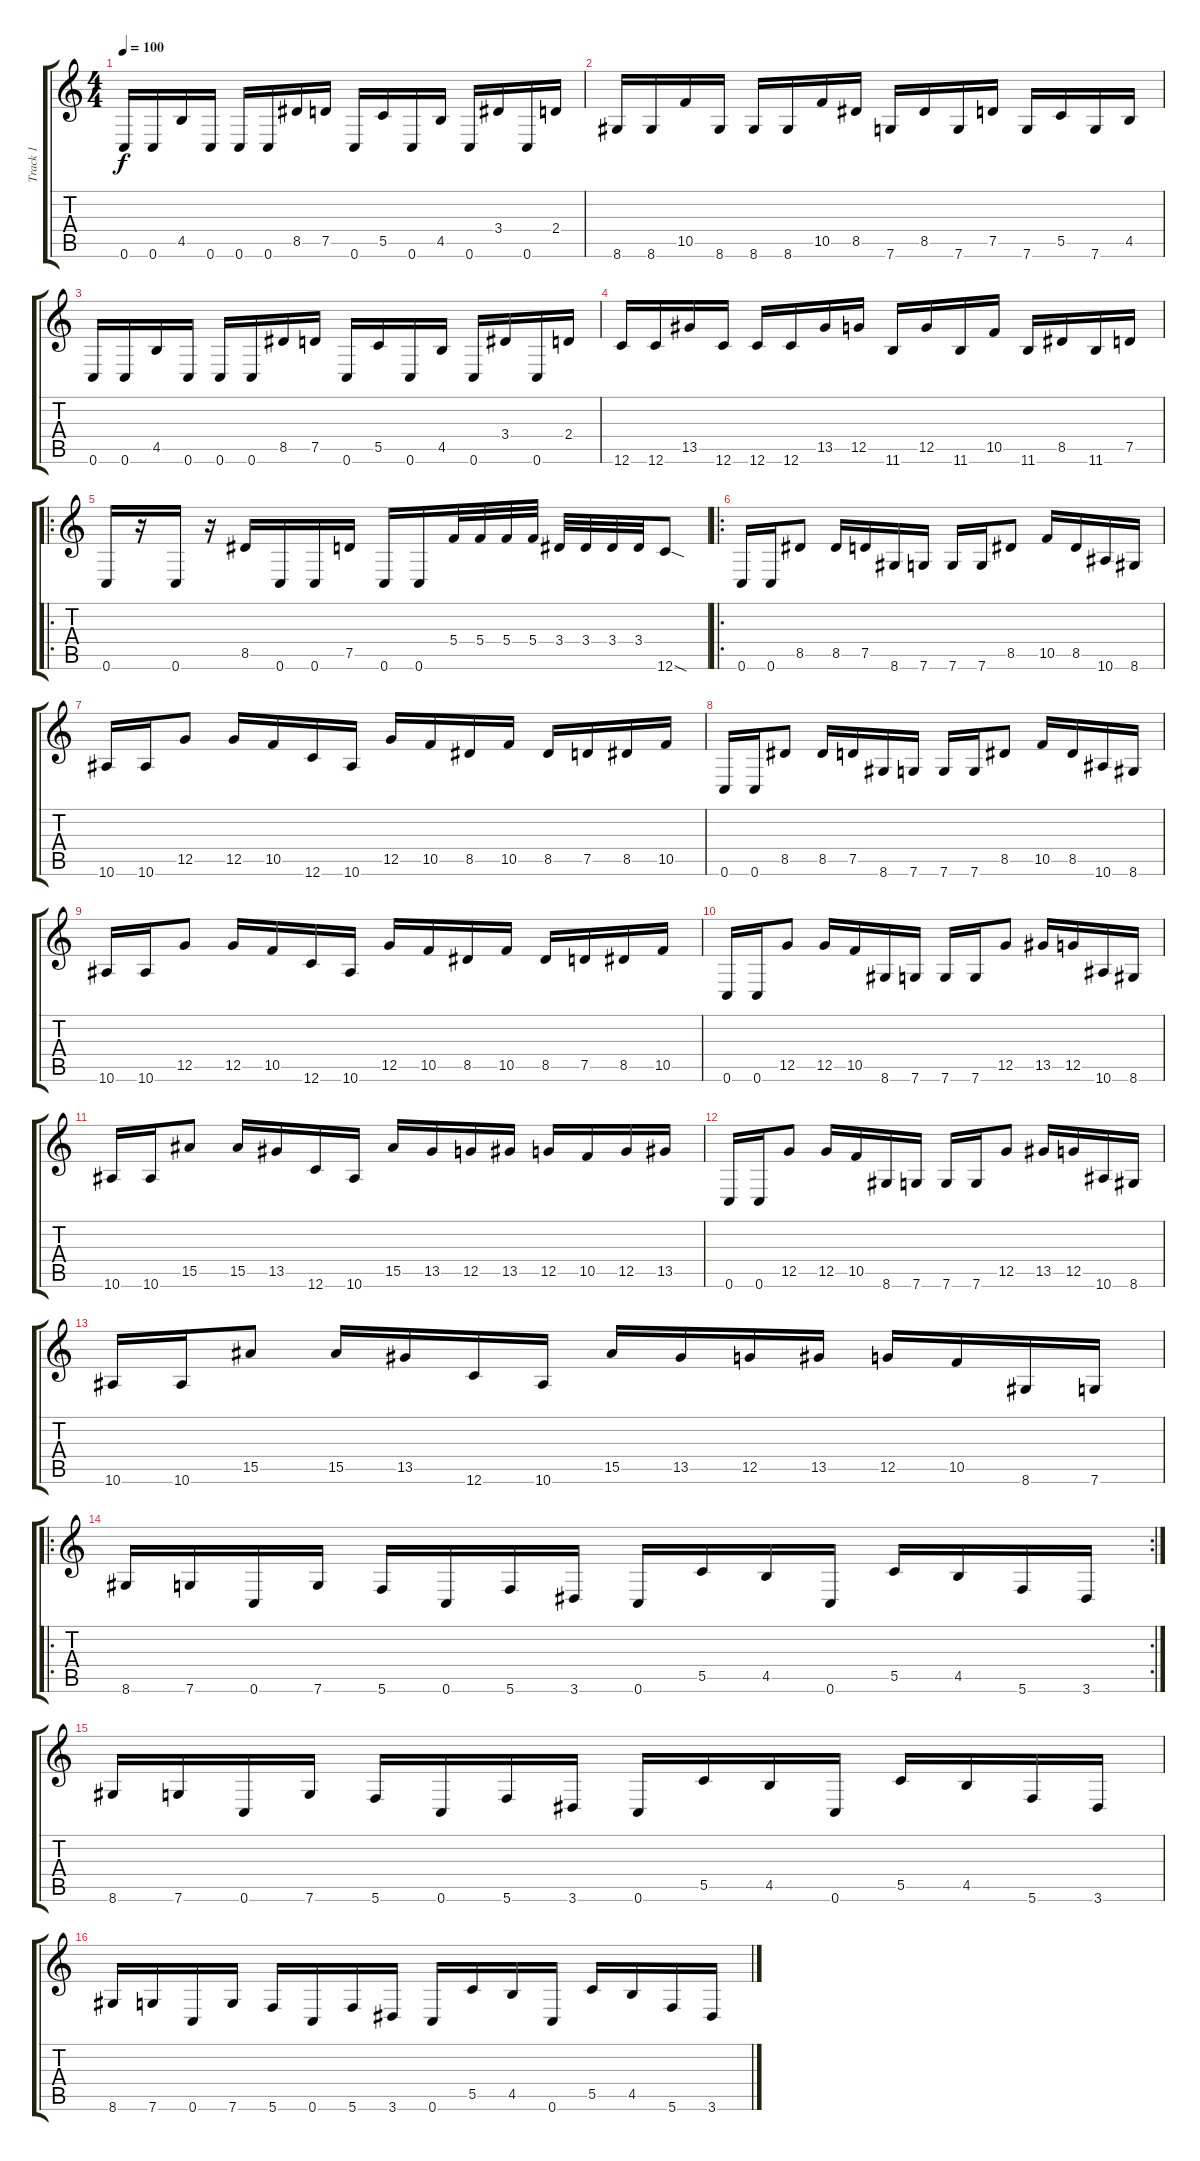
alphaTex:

\track ("Track 1" "Track 1") {instrument distortionguitar}
\staff {score tabs}
\tuning (D4 A3 F3 C3 G2 C2) {hide}
\ts (4 4)
\tempo 100
\clef g2
\ks c
0.6.16{dy f} 0.6.16 4.5.16 0.6.16 0.6.16 0.6.16 8.5.16 7.5.16 0.6.16 5.5.16 0.6.16 4.5.16 0.6.16 3.4.16 0.6.16 2.4.16 |
8.6.16 8.6.16 10.5.16 8.6.16 8.6.16 8.6.16 10.5.16 8.5.16 7.6.16 8.5.16 7.6.16 7.5.16 7.6.16 5.5.16 7.6.16 4.5.16 |
0.6.16 0.6.16 4.5.16 0.6.16 0.6.16 0.6.16 8.5.16 7.5.16 0.6.16 5.5.16 0.6.16 4.5.16 0.6.16 3.4.16 0.6.16 2.4.16 |
12.6.16 12.6.16 13.5.16 12.6.16 12.6.16 12.6.16 13.5.16 12.5.16 11.6.16 12.5.16 11.6.16 10.5.16 11.6.16 8.5.16 11.6.16 7.5.16 |
\ro
0.6.16 r.16 0.6.16 r.16 8.5.16 0.6.16 0.6.16 7.5.16 0.6.16 0.6.16 5.4.32 5.4.32 5.4.32 5.4.32 3.4.32 3.4.32 3.4.32 3.4.32 12.6{sod}.8 |
\ro
0.6.16 0.6.16 8.5.8 8.5.16 7.5.16 8.6.16 7.6.16 7.6.16 7.6.16 8.5.8 10.5.16 8.5.16 10.6.16 8.6.16 |
10.6.16 10.6.16 12.5.8 12.5.16 10.5.16 12.6.16 10.6.16 12.5.16 10.5.16 8.5.16 10.5.16 8.5.16 7.5.16 8.5.16 10.5.16 |
0.6.16 0.6.16 8.5.8 8.5.16 7.5.16 8.6.16 7.6.16 7.6.16 7.6.16 8.5.8 10.5.16 8.5.16 10.6.16 8.6.16 |
10.6.16 10.6.16 12.5.8 12.5.16 10.5.16 12.6.16 10.6.16 12.5.16 10.5.16 8.5.16 10.5.16 8.5.16 7.5.16 8.5.16 10.5.16 |
0.6.16 0.6.16 12.5.8 12.5.16 10.5.16 8.6.16 7.6.16 7.6.16 7.6.16 12.5.8 13.5.16 12.5.16 10.6.16 8.6.16 |
10.6.16 10.6.16 15.5.8 15.5.16 13.5.16 12.6.16 10.6.16 15.5.16 13.5.16 12.5.16 13.5.16 12.5.16 10.5.16 12.5.16 13.5.16 |
0.6.16 0.6.16 12.5.8 12.5.16 10.5.16 8.6.16 7.6.16 7.6.16 7.6.16 12.5.8 13.5.16 12.5.16 10.6.16 8.6.16 |
10.6.16 10.6.16 15.5.8 15.5.16 13.5.16 12.6.16 10.6.16 15.5.16 13.5.16 12.5.16 13.5.16 12.5.16 10.5.16 8.6.16 7.6.16 |
\ro
\rc 2
8.6.16 7.6.16 0.6.16 7.6.16 5.6.16 0.6.16 5.6.16 3.6.16 0.6.16 5.5.16 4.5.16 0.6.16 5.5.16 4.5.16 5.6.16 3.6.16 |
8.6.16 7.6.16 0.6.16 7.6.16 5.6.16 0.6.16 5.6.16 3.6.16 0.6.16 5.5.16 4.5.16 0.6.16 5.5.16 4.5.16 5.6.16 3.6.16 |
8.6.16 7.6.16 0.6.16 7.6.16 5.6.16 0.6.16 5.6.16 3.6.16 0.6.16 5.5.16 4.5.16 0.6.16 5.5.16 4.5.16 5.6.16 3.6.16
